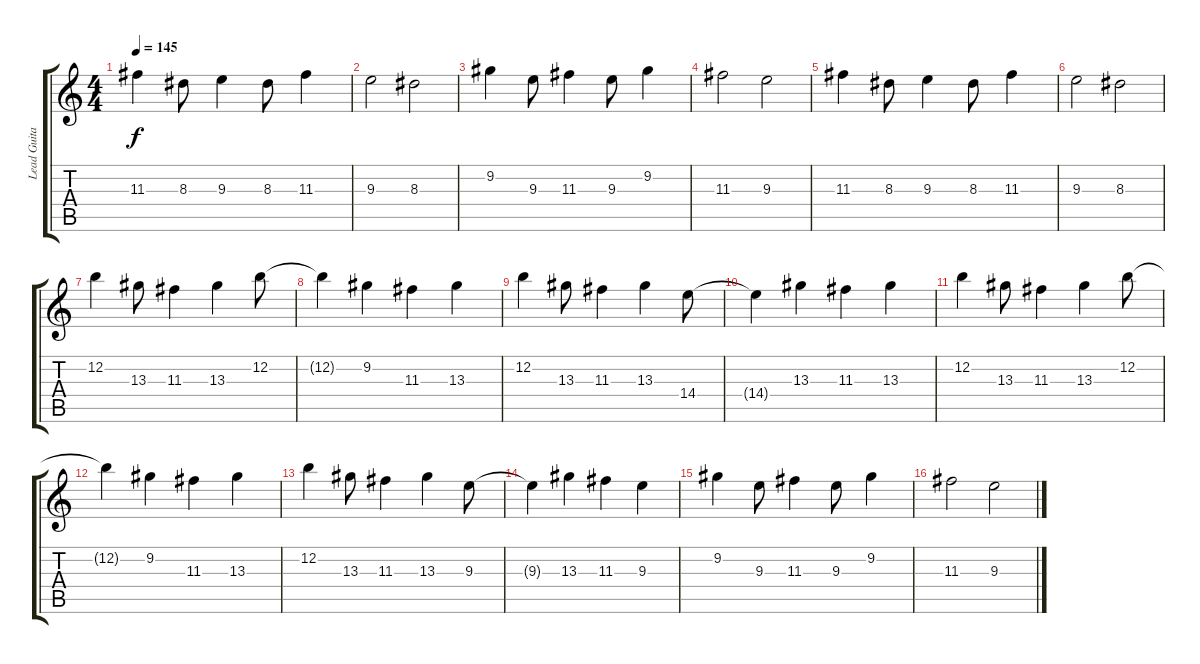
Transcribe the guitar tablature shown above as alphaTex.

\track ("Lead Guitar (Nick)" "Lead Guita") {instrument distortionguitar}
\staff {score tabs}
\tuning (E4 B3 G3 D3 A2 E2) {hide}
\ts (4 4)
\tempo 145
\clef g2
\ks c
11.3.4{dy f} 8.3.8 9.3.4 8.3.8 11.3.4 |
9.3.2 8.3.2 |
9.2.4 9.3.8 11.3.4 9.3.8 9.2.4 |
11.3.2 9.3.2 |
11.3.4 8.3.8 9.3.4 8.3.8 11.3.4 |
9.3.2 8.3.2 |
12.2.4 13.3.8 11.3.4 13.3.4 12.2.8 |
12.2{t}.4 9.2.4 11.3.4 13.3.4 |
12.2.4 13.3.8 11.3.4 13.3.4 14.4.8 |
14.4{t}.4 13.3.4 11.3.4 13.3.4 |
12.2.4 13.3.8 11.3.4 13.3.4 12.2.8 |
12.2{t}.4 9.2.4 11.3.4 13.3.4 |
12.2.4 13.3.8 11.3.4 13.3.4 9.3.8 |
9.3{t}.4 13.3.4 11.3.4 9.3.4 |
9.2.4 9.3.8 11.3.4 9.3.8 9.2.4 |
11.3.2 9.3.2
